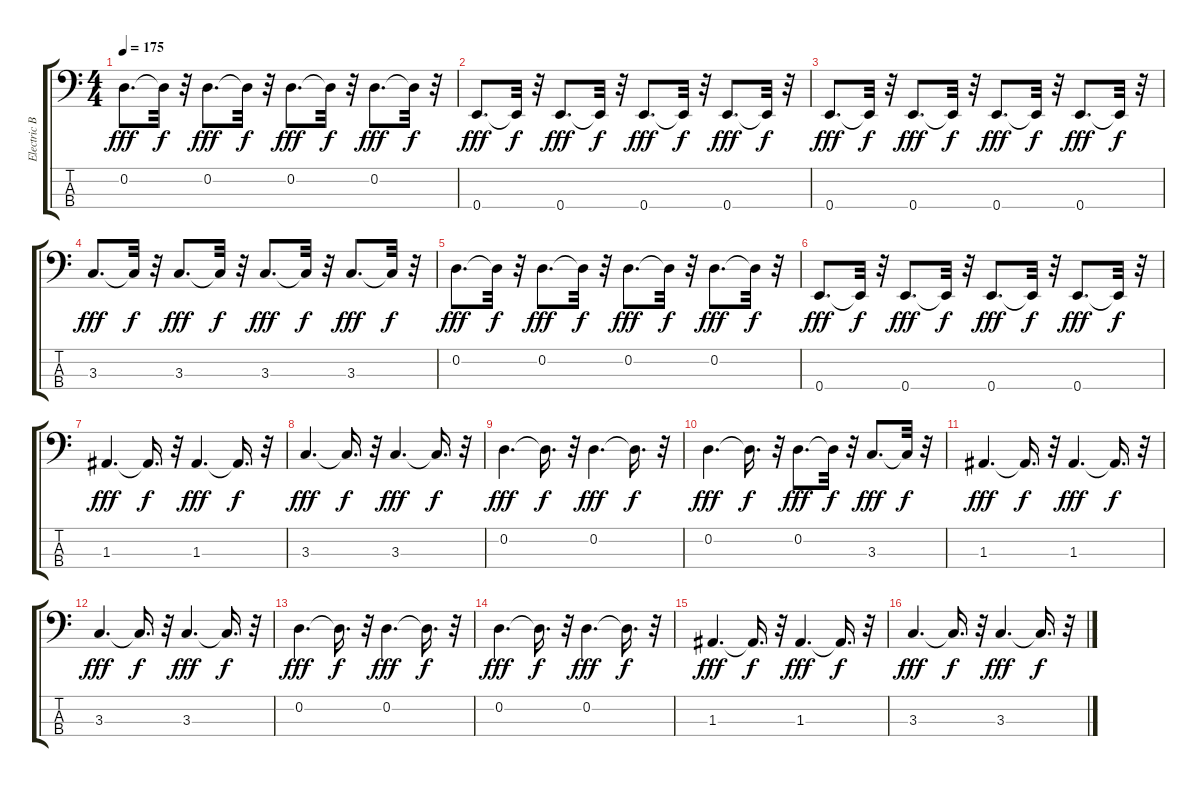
\track ("Electric Bass" "Electric B") {instrument electricbassfinger}
\staff {score tabs}
\tuning (G2 D2 A1 E1) {hide}
\ts (4 4)
\tempo 175
\clef f4
\ks c
0.2.8{d dy fff} 0.2{t}.32{dy f} r.32 0.2.8{d dy fff} 0.2{t}.32{dy f} r.32 0.2.8{d dy fff} 0.2{t}.32{dy f} r.32 0.2.8{d dy fff} 0.2{t}.32{dy f} r.32 |
0.4.8{d dy fff} 0.4{t}.32{dy f} r.32 0.4.8{d dy fff} 0.4{t}.32{dy f} r.32 0.4.8{d dy fff} 0.4{t}.32{dy f} r.32 0.4.8{d dy fff} 0.4{t}.32{dy f} r.32 |
0.4.8{d dy fff} 0.4{t}.32{dy f} r.32 0.4.8{d dy fff} 0.4{t}.32{dy f} r.32 0.4.8{d dy fff} 0.4{t}.32{dy f} r.32 0.4.8{d dy fff} 0.4{t}.32{dy f} r.32 |
3.3.8{d dy fff} 3.3{t}.32{dy f} r.32 3.3.8{d dy fff} 3.3{t}.32{dy f} r.32 3.3.8{d dy fff} 3.3{t}.32{dy f} r.32 3.3.8{d dy fff} 3.3{t}.32{dy f} r.32 |
0.2.8{d dy fff} 0.2{t}.32{dy f} r.32 0.2.8{d dy fff} 0.2{t}.32{dy f} r.32 0.2.8{d dy fff} 0.2{t}.32{dy f} r.32 0.2.8{d dy fff} 0.2{t}.32{dy f} r.32 |
0.4.8{d dy fff} 0.4{t}.32{dy f} r.32 0.4.8{d dy fff} 0.4{t}.32{dy f} r.32 0.4.8{d dy fff} 0.4{t}.32{dy f} r.32 0.4.8{d dy fff} 0.4{t}.32{dy f} r.32 |
1.3.4{d dy fff} 1.3{t}.16{d dy f} r.32 1.3.4{d dy fff} 1.3{t}.16{d dy f} r.32 |
3.3.4{d dy fff} 3.3{t}.16{d dy f} r.32 3.3.4{d dy fff} 3.3{t}.16{d dy f} r.32 |
0.2.4{d dy fff} 0.2{t}.16{d dy f} r.32 0.2.4{d dy fff} 0.2{t}.16{d dy f} r.32 |
0.2.4{d dy fff} 0.2{t}.16{d dy f} r.32 0.2.8{d dy fff} 0.2{t}.32{dy f} r.32 3.3.8{d dy fff} 3.3{t}.32{dy f} r.32 |
1.3.4{d dy fff} 1.3{t}.16{d dy f} r.32 1.3.4{d dy fff} 1.3{t}.16{d dy f} r.32 |
3.3.4{d dy fff} 3.3{t}.16{d dy f} r.32 3.3.4{d dy fff} 3.3{t}.16{d dy f} r.32 |
0.2.4{d dy fff} 0.2{t}.16{d dy f} r.32 0.2.4{d dy fff} 0.2{t}.16{d dy f} r.32 |
0.2.4{d dy fff} 0.2{t}.16{d dy f} r.32 0.2.4{d dy fff} 0.2{t}.16{d dy f} r.32 |
1.3.4{d dy fff} 1.3{t}.16{d dy f} r.32 1.3.4{d dy fff} 1.3{t}.16{d dy f} r.32 |
3.3.4{d dy fff} 3.3{t}.16{d dy f} r.32 3.3.4{d dy fff} 3.3{t}.16{d dy f} r.32
